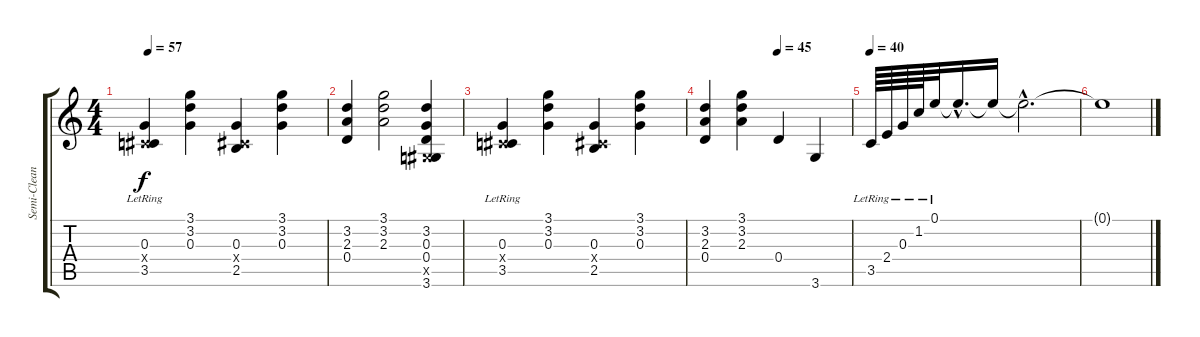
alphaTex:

\track ("Semi-Clean Electric" "Semi-Clean") {instrument overdrivenguitar}
\staff {score tabs}
\tuning (E4 B3 G3 D3 A2 E2) {hide}
\ts (4 4)
\tempo 57
\clef g2
\ks c
(0.3 -1.4{x} 3.5{lr}).4{dy f} (3.1 3.2 0.3).4 (0.3 -1.4{x} 2.5).4 (3.1 3.2 0.3).4 |
(3.2 2.3 0.4).4 (3.1 3.2 2.3).2 (3.2 0.3 0.4 -1.5{x} 3.6).4 |
(0.3 -1.4{x} 3.5{lr}).4 (3.1 3.2 0.3).4 (0.3 -1.4{x} 2.5).4 (3.1 3.2 0.3).4 |
\tempo (45 0.5)
(3.2 2.3 0.4).4 (3.1 3.2 2.3).4 0.4.4 3.6.4 |
\tempo 40
3.5{lr}.64{volume 11} 2.4{lr}.64 0.3{lr}.64 1.2{lr}.64 0.1{lr}.32 0.1{hac t}.16{d} 0.1{t}.16 0.1{hac t}.2{d} |
0.1{t}.1
